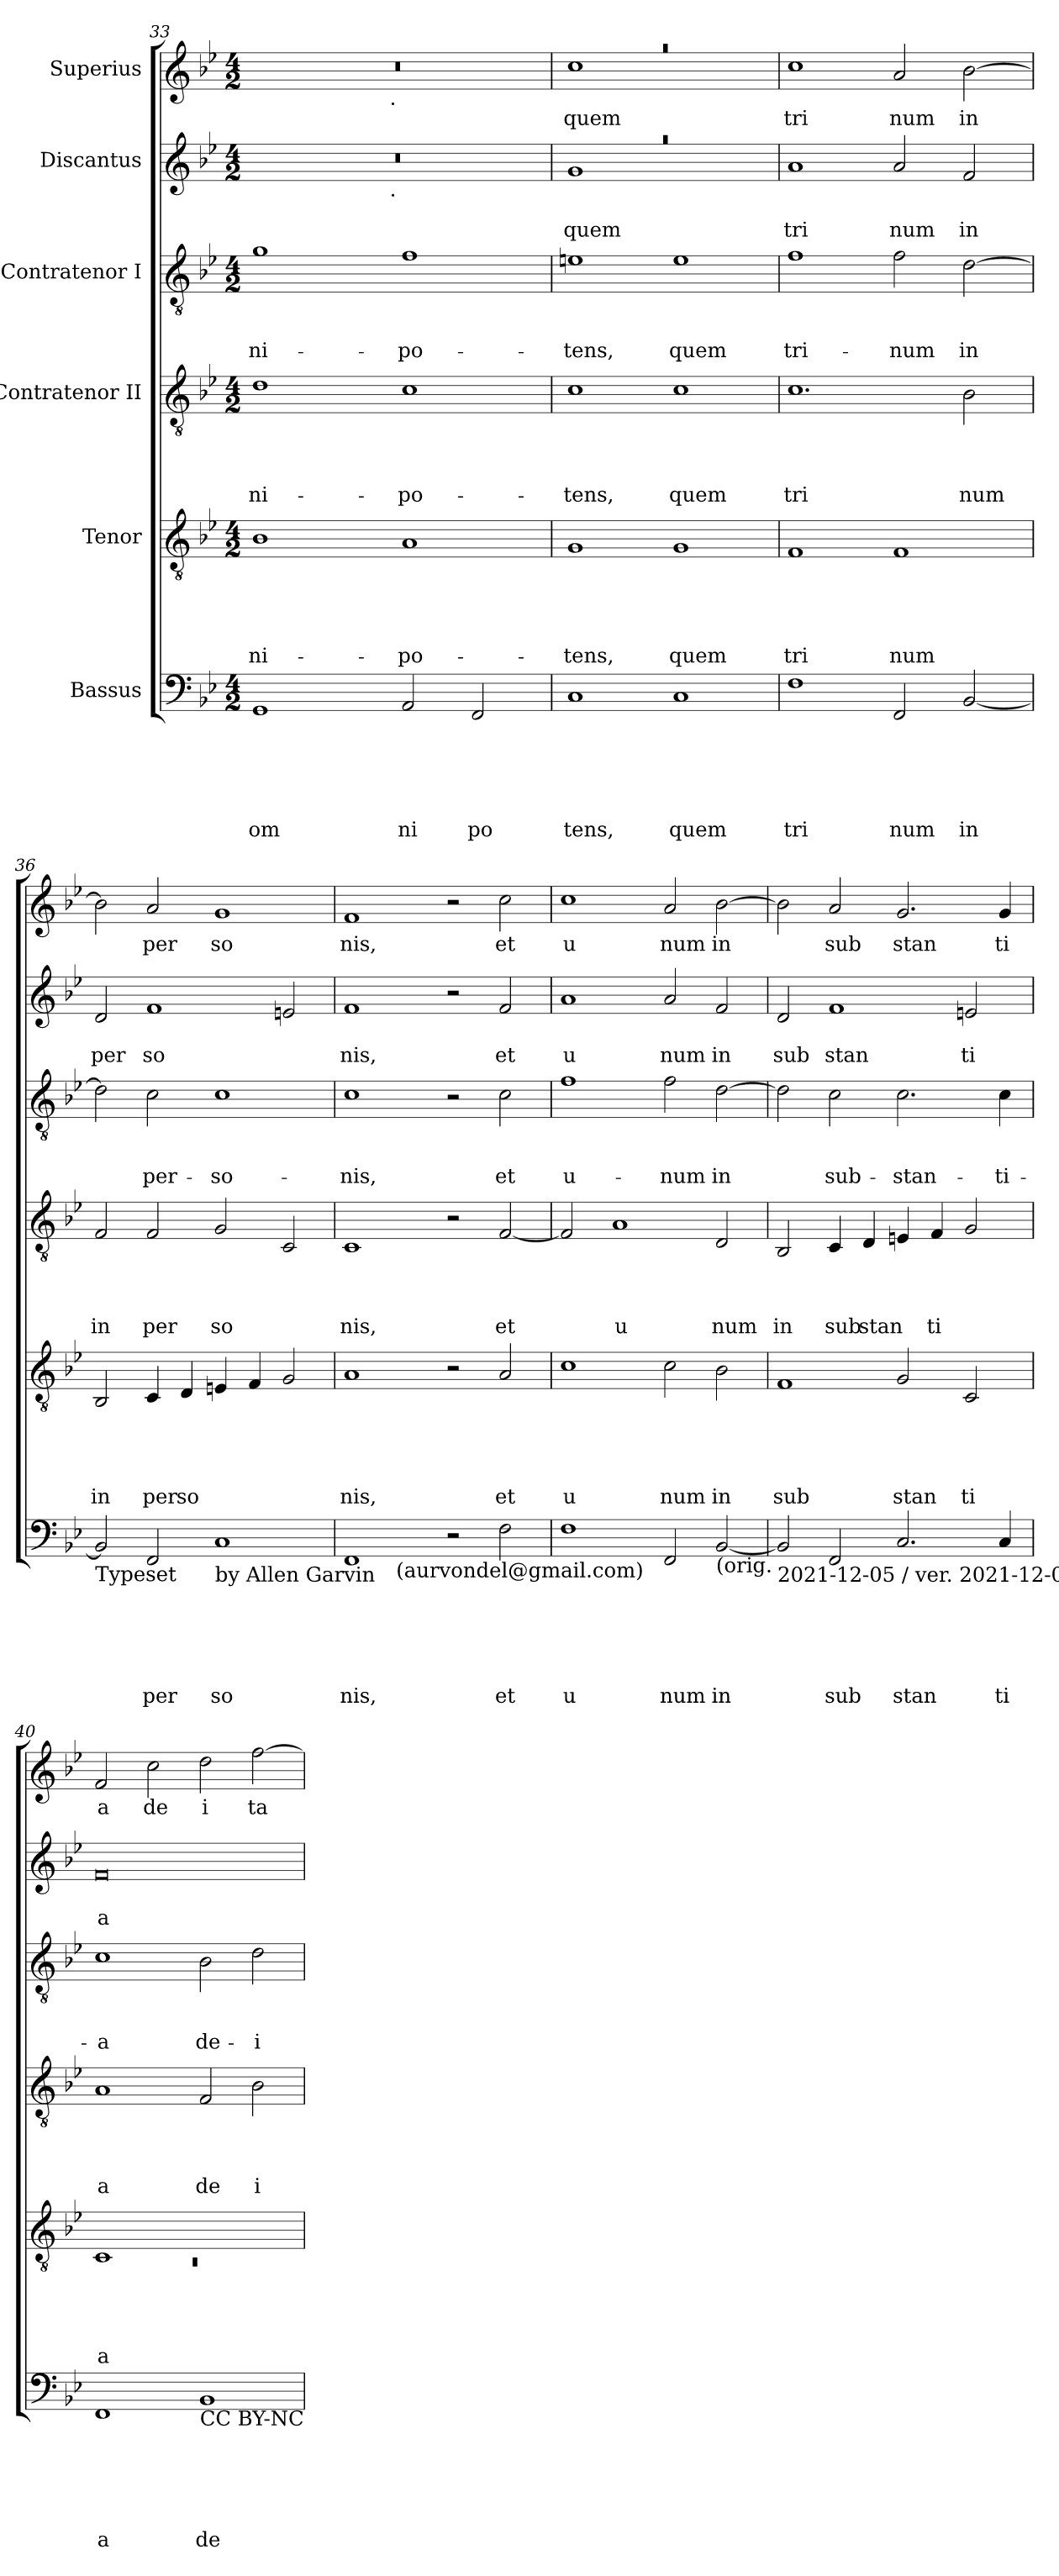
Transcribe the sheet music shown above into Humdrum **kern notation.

**kern	**text	**text	**text	**text	**text	**text	**kern	**text	**text	**text	**text	**text	**kern	**text	**text	**text	**text	**kern	**text	**text	**text	**kern	**text	**text	**kern	**text
*part6	*part6	*part6	*part6	*part6	*part6	*part6	*part5	*part5	*part5	*part5	*part5	*part5	*part4	*part4	*part4	*part4	*part4	*part3	*part3	*part3	*part3	*part2	*part2	*part2	*part1	*part1
*staff6	*staff6	*staff6	*staff6	*staff6	*staff6	*staff6	*staff5	*staff5	*staff5	*staff5	*staff5	*staff5	*staff4	*staff4	*staff4	*staff4	*staff4	*staff3	*staff3	*staff3	*staff3	*staff2	*staff2	*staff2	*staff1	*staff1
*I"Bassus	*	*	*	*	*	*	*I"Tenor	*	*	*	*	*	*I"Contratenor II	*	*	*	*	*I"Contratenor I	*	*	*	*I"Discantus	*	*	*I"Superius	*
*clefF4	*	*	*	*	*	*	*clefGv2	*	*	*	*	*	*clefGv2	*	*	*	*	*clefGv2	*	*	*	*clefG2	*	*	*clefG2	*
*k[b-e-]	*	*	*	*	*	*	*k[b-e-]	*	*	*	*	*	*k[b-e-]	*	*	*	*	*k[b-e-]	*	*	*	*k[b-e-]	*	*	*k[b-e-]	*
*B-:	*	*	*	*	*	*	*B-:	*	*	*	*	*	*B-:	*	*	*	*	*B-:	*	*	*	*B-:	*	*	*B-:	*
*M4/2	*	*	*	*	*	*	*M4/2	*	*	*	*	*	*M4/2	*	*	*	*	*M4/2	*	*	*	*M4/2	*	*	*M4/2	*
=33	=33	=33	=33	=33	=33	=33	=33	=33	=33	=33	=33	=33	=33	=33	=33	=33	=33	=33	=33	=33	=33	=33	=33	=33	=33	=33
!	!	!	!	!	!	!LO:LY:b	!	!	!	!	!	!LO:LY:b	!	!	!	!	!LO:LY:b	!	!	!	!LO:LY:b	!	!	!	!	!
*	*	*	*	*	*	*	*	*	*	*	*	*	*	*	*	*	*	*	*	*	*	*^	*	*	*^	*
1GG	.	.	.	.	.	om	1B-	.	.	.	.	-ni-	1d	.	.	.	-ni-	1g	.	.	-ni-	0r	2ryy	.	.	0r	2ryy	.
.	.	.	.	.	.	.	.	.	.	.	.	.	.	.	.	.	.	.	.	.	.	.	4...ryy	.	.	.	4...ryy	.
!	!	!	!	!	!	!	!	!	!	!	!	!	!	!	!	!	!	!	!	!	!	!	!	!	!	!	!LO:TX:b:t=.	!
!	!	!	!	!	!	!	!	!	!	!	!	!	!	!	!	!	!	!	!	!	!	!	!LO:TX:b:t=.	!	!	!	!	!
.	.	.	.	.	.	.	.	.	.	.	.	.	.	.	.	.	.	.	.	.	.	.	1ryy	.	.	.	1ryy	.
!	!	!	!	!	!	!LO:LY:b	!	!	!	!	!	!LO:LY:b	!	!	!	!	!LO:LY:b	!	!	!	!LO:LY:b	!	!	!	!	!	!	!
2AA/	.	.	.	.	.	ni	1A	.	.	.	.	-po-	1c	.	.	.	-po-	1f	.	.	-po-	.	.	.	.	.	.	.
!	!	!	!	!	!	!LO:LY:b	!	!	!	!	!	!	!	!	!	!	!	!	!	!	!	!	!	!	!	!	!	!
2FF/	.	.	.	.	.	po	.	.	.	.	.	.	.	.	.	.	.	.	.	.	.	.	.	.	.	.	.	.
.	.	.	.	.	.	.	.	.	.	.	.	.	.	.	.	.	.	.	.	.	.	.	32ryy	.	.	.	32ryy	.
!!LO:LB:g=z	!!
=34	=34	=34	=34	=34	=34	=34	=34	=34	=34	=34	=34	=34	=34	=34	=34	=34	=34	=34	=34	=34	=34	=34	=34	=34	=34	=34	=34	=34
!	!	!	!	!	!	!LO:LY:b	!	!	!	!	!	!LO:LY:b	!	!	!	!	!LO:LY:b	!	!	!	!LO:LY:b	!LO:N:vis=1	!	!	!LO:LY:b	!LO:N:vis=1	!	!LO:LY:b
1C	.	.	.	.	.	tens,	1G	.	.	.	.	-tens,	1c	.	.	.	-tens,	1en	.	.	-tens,	0raa	1g	.	quem	0raa	1cc	quem
!	!	!	!	!	!	!LO:LY:b	!	!	!	!	!	!LO:LY:b	!	!	!	!	!LO:LY:b	!	!	!	!LO:LY:b	!	!	!	!	!	!	!
1C	.	.	.	.	.	quem	1G	.	.	.	.	quem	1c	.	.	.	quem	1e	.	.	quem	.	1ryy	.	.	.	1ryy	.
=35	=35	=35	=35	=35	=35	=35	=35	=35	=35	=35	=35	=35	=35	=35	=35	=35	=35	=35	=35	=35	=35	=35	=35	=35	=35	=35	=35	=35
!	!	!	!	!	!	!LO:LY:b	!	!	!	!	!	!LO:LY:b	!	!	!	!	!LO:LY:b	!	!	!	!LO:LY:b	!	!	!	!LO:LY:b	!	!	!LO:LY:b
*	*	*	*	*	*	*	*	*	*	*	*	*	*	*	*	*	*	*	*	*	*	*v	*v	*	*	*	*	*
*	*	*	*	*	*	*	*	*	*	*	*	*	*	*	*	*	*	*	*	*	*	*	*	*	*v	*v	*
1F	.	.	.	.	.	tri	1F	.	.	.	.	tri	1.c	.	.	.	tri	1f	.	.	tri-	1a	.	tri	1cc	tri
!	!	!	!	!	!	!LO:LY:b	!	!	!	!	!	!LO:LY:b	!	!	!	!	!	!	!	!	!LO:LY:b	!	!	!LO:LY:b	!	!LO:LY:b
2FF/	.	.	.	.	.	num	1F	.	.	.	.	num	.	.	.	.	.	2f\	.	.	-num	2a/	.	num	2a/	num
!	!	!	!	!	!	!LO:LY:b	!	!	!	!	!	!	!	!	!	!	!LO:LY:b	!	!	!	!LO:LY:b	!	!	!LO:LY:b	!	!LO:LY:b
[<2BB-/	.	.	.	.	.	in	.	.	.	.	.	.	2B-\	.	.	.	num	[>2d\	.	.	in	2f/	.	in	[>2b-\	in
=36	=36	=36	=36	=36	=36	=36	=36	=36	=36	=36	=36	=36	=36	=36	=36	=36	=36	=36	=36	=36	=36	=36	=36	=36	=36	=36
!LO:TX:b:t=Typeset	!	!	!	!	!	!	!	!	!	!	!	!	!	!	!	!	!	!	!	!	!	!	!	!	!	!
!	!	!	!	!	!	!	!	!	!	!	!	!LO:LY:b	!	!	!	!	!LO:LY:b	!	!	!	!	!	!	!LO:LY:b	!	!
2BB-/]	.	.	.	.	.	.	2BB-/	.	.	.	.	in	2F/	.	.	.	in	2d\]	.	.	.	2d/	.	per	2b-\]	.
!	!	!	!	!	!	!LO:LY:b	!	!	!	!	!	!LO:LY:b	!	!	!	!	!LO:LY:b	!	!	!	!LO:LY:b	!	!	!LO:LY:b	!	!LO:LY:b
2FF/	.	.	.	.	.	per	4C/	.	.	.	.	per	2F/	.	.	.	per	2c\	.	.	per-	1f	.	so	2a/	per
!	!	!	!	!	!	!	!	!	!	!	!	!LO:LY:b	!	!	!	!	!	!	!	!	!	!	!	!	!	!
.	.	.	.	.	.	.	4D/	.	.	.	.	so	.	.	.	.	.	.	.	.	.	.	.	.	.	.
!LO:TX:b:t=by Allen Garvin	!	!	!	!	!	!	!	!	!	!	!	!	!	!	!	!	!	!	!	!	!	!	!	!	!	!
!	!	!	!	!	!	!LO:LY:b	!	!	!	!	!	!	!	!	!	!	!LO:LY:b	!	!	!	!LO:LY:b	!	!	!	!	!LO:LY:b
1C	.	.	.	.	.	so	4En/	.	.	.	.	.	2G/	.	.	.	so	1c	.	.	-so-	.	.	.	1g	so
.	.	.	.	.	.	.	4F/	.	.	.	.	.	.	.	.	.	.	.	.	.	.	.	.	.	.	.
.	.	.	.	.	.	.	2G/	.	.	.	.	.	2C/	.	.	.	.	.	.	.	.	2en/	.	.	.	.
=37	=37	=37	=37	=37	=37	=37	=37	=37	=37	=37	=37	=37	=37	=37	=37	=37	=37	=37	=37	=37	=37	=37	=37	=37	=37	=37
!	!	!	!	!	!	!LO:LY:b	!	!	!	!	!	!LO:LY:b	!	!	!	!	!LO:LY:b	!	!	!	!LO:LY:b	!	!	!LO:LY:b	!	!LO:LY:b
*^	*	*	*	*	*	*	*	*	*	*	*	*	*	*	*	*	*	*	*	*	*	*	*	*	*	*
1FF	2ryy	.	.	.	.	.	nis,	1A	.	.	.	.	nis,	1C	.	.	.	nis,	1c	.	.	-nis,	1f	.	nis,	1f	nis,
!	!LO:TX:b:t=(aurvondel@gmail.com)	!	!	!	!	!	!	!	!	!	!	!	!	!	!	!	!	!	!	!	!	!	!	!	!	!	!
.	1.ryy	.	.	.	.	.	.	.	.	.	.	.	.	.	.	.	.	.	.	.	.	.	.	.	.	.	.
2r	.	.	.	.	.	.	.	2r	.	.	.	.	.	2r	.	.	.	.	2r	.	.	.	2r	.	.	2r	.
!	!	!	!	!	!	!	!LO:LY:b	!	!	!	!	!	!LO:LY:b	!	!	!	!	!LO:LY:b	!	!	!	!LO:LY:b	!	!	!LO:LY:b	!	!LO:LY:b
2F\	.	.	.	.	.	.	et	2A/	.	.	.	.	et	[<2F/	.	.	.	et	2c\	.	.	et	2f/	.	et	2cc\	et
=38	=38	=38	=38	=38	=38	=38	=38	=38	=38	=38	=38	=38	=38	=38	=38	=38	=38	=38	=38	=38	=38	=38	=38	=38	=38	=38	=38
!	!	!	!	!	!	!	!LO:LY:b	!	!	!	!	!	!LO:LY:b	!	!	!	!	!	!	!	!	!LO:LY:b	!	!	!LO:LY:b	!	!LO:LY:b
*v	*v	*	*	*	*	*	*	*	*	*	*	*	*	*	*	*	*	*	*	*	*	*	*	*	*	*	*
1F	.	.	.	.	.	u	1c	.	.	.	.	u	2F/]	.	.	.	.	1f	.	.	u-	1a	.	u	1cc	u
!	!	!	!	!	!	!	!	!	!	!	!	!	!	!	!	!	!LO:LY:b	!	!	!	!	!	!	!	!	!
.	.	.	.	.	.	.	.	.	.	.	.	.	1A	.	.	.	u	.	.	.	.	.	.	.	.	.
!	!	!	!	!	!	!LO:LY:b	!	!	!	!	!	!LO:LY:b	!	!	!	!	!	!	!	!	!LO:LY:b	!	!	!LO:LY:b	!	!LO:LY:b
2FF/	.	.	.	.	.	num	2c\	.	.	.	.	num	.	.	.	.	.	2f\	.	.	-num	2a/	.	num	2a/	num
!LO:TX:b:t=(orig.	!	!	!	!	!	!	!	!	!	!	!	!	!	!	!	!	!	!	!	!	!	!	!	!	!	!
!	!	!	!	!	!	!LO:LY:b	!	!	!	!	!	!LO:LY:b	!	!	!	!	!LO:LY:b	!	!	!	!LO:LY:b	!	!	!LO:LY:b	!	!LO:LY:b
[<2BB-/	.	.	.	.	.	in	2B-\	.	.	.	.	in	2D/	.	.	.	num	[>2d\	.	.	in	2f/	.	in	[>2b-\	in
=39	=39	=39	=39	=39	=39	=39	=39	=39	=39	=39	=39	=39	=39	=39	=39	=39	=39	=39	=39	=39	=39	=39	=39	=39	=39	=39
!LO:TX:b:t=2021-12-05 / ver. 2021-12-05)	!	!	!	!	!	!	!	!	!	!	!	!	!	!	!	!	!	!	!	!	!	!	!	!	!	!
!	!	!	!	!	!	!	!	!	!	!	!	!LO:LY:b	!	!	!	!	!LO:LY:b	!	!	!	!	!	!	!LO:LY:b	!	!
2BB-/]	.	.	.	.	.	.	1F	.	.	.	.	sub	2BB-/	.	.	.	in	2d\]	.	.	.	2d/	.	sub	2b-\]	.
!	!	!	!	!	!	!LO:LY:b	!	!	!	!	!	!	!	!	!	!	!LO:LY:b	!	!	!	!LO:LY:b	!	!	!LO:LY:b	!	!LO:LY:b
2FF/	.	.	.	.	.	sub	.	.	.	.	.	.	4C/	.	.	.	sub	2c\	.	.	sub-	1f	.	stan	2a/	sub
!	!	!	!	!	!	!	!	!	!	!	!	!	!	!	!	!	!LO:LY:b	!	!	!	!	!	!	!	!	!
.	.	.	.	.	.	.	.	.	.	.	.	.	4D/	.	.	.	stan	.	.	.	.	.	.	.	.	.
!	!	!	!	!	!	!LO:LY:b	!	!	!	!	!	!LO:LY:b	!	!	!	!	!	!	!	!	!LO:LY:b	!	!	!	!	!LO:LY:b
2.C/	.	.	.	.	.	stan	2G/	.	.	.	.	stan	4En/	.	.	.	.	2.c\	.	.	-stan-	.	.	.	2.g/	stan
!	!	!	!	!	!	!	!	!	!	!	!	!	!	!	!	!	!LO:LY:b	!	!	!	!	!	!	!	!	!
.	.	.	.	.	.	.	.	.	.	.	.	.	4F/	.	.	.	ti	.	.	.	.	.	.	.	.	.
!	!	!	!	!	!	!	!	!	!	!	!	!LO:LY:b	!	!	!	!	!	!	!	!	!	!	!	!LO:LY:b	!	!
.	.	.	.	.	.	.	2C/	.	.	.	.	ti	2G/	.	.	.	.	.	.	.	.	2en/	.	ti	.	.
!	!	!	!	!	!	!LO:LY:b	!	!	!	!	!	!	!	!	!	!	!	!	!	!	!LO:LY:b	!	!	!	!	!LO:LY:b
4C/	.	.	.	.	.	ti	.	.	.	.	.	.	.	.	.	.	.	4c\	.	.	-ti-	.	.	.	4g/	ti
=40	=40	=40	=40	=40	=40	=40	=40	=40	=40	=40	=40	=40	=40	=40	=40	=40	=40	=40	=40	=40	=40	=40	=40	=40	=40	=40
*	*	*	*	*	*	*	*^	*	*	*	*	*	*	*	*	*	*	*	*	*	*	*	*	*	*	*
!	!	!	!	!	!	!LO:LY:b	!	!LO:N:vis=1	!	!	!	!	!LO:LY:b	!	!	!	!	!LO:LY:b	!	!	!	!LO:LY:b	!	!	!LO:LY:b	!	!LO:LY:b
1FF	.	.	.	.	.	a	1C	0rC	.	.	.	.	a	1A	.	.	.	a	1c	.	.	-a	0f	.	a	2f/	a
!	!	!	!	!	!	!	!	!	!	!	!	!	!	!	!	!	!	!	!	!	!	!	!	!	!	!	!LO:LY:b
.	.	.	.	.	.	.	.	.	.	.	.	.	.	.	.	.	.	.	.	.	.	.	.	.	.	2cc\	de
!LO:TX:b:t=CC BY-NC	!	!	!	!	!	!	!	!	!	!	!	!	!	!	!	!	!	!	!	!	!	!	!	!	!	!	!
!	!	!	!	!	!	!LO:LY:b	!	!	!	!	!	!	!	!	!	!	!	!LO:LY:b	!	!	!	!LO:LY:b	!	!	!	!	!LO:LY:b
1BB-	.	.	.	.	.	de	1ryy	.	.	.	.	.	.	2F/	.	.	.	de	2B-\	.	.	de-	.	.	.	2dd\	i
!	!	!	!	!	!	!	!	!	!	!	!	!	!	!	!	!	!	!LO:LY:b	!	!	!	!LO:LY:b	!	!	!	!	!LO:LY:b
.	.	.	.	.	.	.	.	.	.	.	.	.	.	2B-\	.	.	.	i	2d\	.	.	-i-	.	.	.	[>2ff\	ta
*	*	*	*	*	*	*	*v	*v	*	*	*	*	*	*	*	*	*	*	*	*	*	*	*	*	*	*	*
=	=	=	=	=	=	=	=	=	=	=	=	=	=	=	=	=	=	=	=	=	=	=	=	=	=	=
*-	*-	*-	*-	*-	*-	*-	*-	*-	*-	*-	*-	*-	*-	*-	*-	*-	*-	*-	*-	*-	*-	*-	*-	*-	*-	*-
